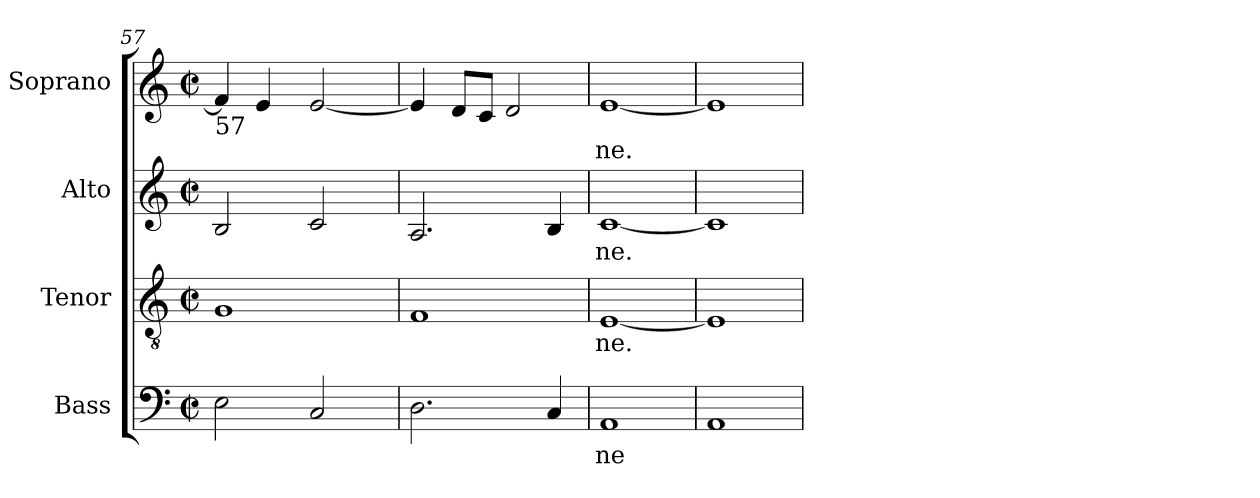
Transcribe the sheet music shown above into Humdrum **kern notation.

**kern	**text	**kern	**text	**kern	**text	**kern	**text
*part4	*part4	*part3	*part3	*part2	*part2	*part1	*part1
*staff4	*staff4	*staff3	*staff3	*staff2	*staff2	*staff1	*staff1
*I"Bass	*	*I"Tenor	*	*I"Alto	*	*I"Soprano	*
*I'B	*	*I'T	*	*I'A	*	*I'S	*
!!LO:LB:g=z
*clefF4	*	*clefGv2	*	*clefG2	*	*clefG2	*
*M2/2	*	*M2/2	*	*M2/2	*	*M2/2	*
*met(c|)	*	*met(c|)	*	*met(c|)	*	*met(c|)	*
=57	=57	=57	=57	=57	=57	=57	=57
!	!	!	!	!	!	!LO:TX:b:t=57	!
*	*	*^	*	*	*	*	*
2E\	.	1G	4ryy	.	2B/	.	4f/]	.
.	.	.	16.ryy	.	.	.	4e/	.
.	.	.	2ryy	.	.	.	.	.
2C/	.	.	.	.	2c/	.	[<2e/	.
.	.	.	8ryy	.	.	.	.	.
.	.	.	32ryy	.	.	.	.	.
*	*	*v	*v	*	*	*	*	*
=58	=58	=58	=58	=58	=58	=58	=58
2.D\	.	1F	.	2.A/	.	4e/]	.
.	.	.	.	.	.	8d/L	.
.	.	.	.	.	.	8c/J	.
.	.	.	.	.	.	2d/	.
4C/	.	.	.	4B/	.	.	.
=59	=59	=59	=59	=59	=59	=59	=59
!	!LO:LY:b:cj	!	!LO:LY:b:cj	!	!LO:LY:b:cj	!	!LO:LY:b:cj
1AA	ne	[<1E	ne.	[<1c	ne.	[<1e	ne.
=60	=60	=60	=60	=60	=60	=60	=60
1AA	.	1E]	.	1c]	.	1e]	.
=	=	=	=	=	=	=	=
*-	*-	*-	*-	*-	*-	*-	*-
